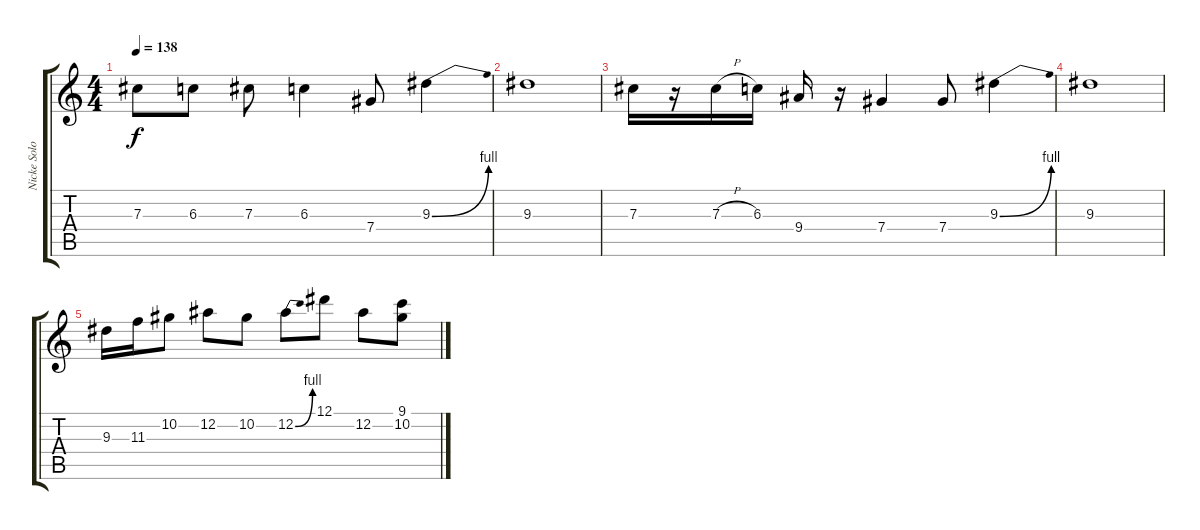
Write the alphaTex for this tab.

\track ("Nicke Solo (harmonics)" "Nicke Solo") {instrument distortionguitar}
\staff {score tabs}
\tuning (Eb4 Bb3 Gb3 Db3 Ab2 Eb2) {hide}
\ts (4 4)
\tempo 138
\clef g2
\ks c
7.3.8{dy f} 6.3.8 7.3.8 6.3.4 7.4.8 9.3{be (bend 0 0 60 4)}.4 |
9.3.1 |
7.3.16 r.16 7.3{h}.16 6.3.16 9.4.16 r.16 7.4.4 7.4.8 9.3{be (bend 0 0 60 4)}.4 |
9.3.1 |
9.3.16 11.3.16 10.2.8 12.2.8 10.2.8 12.2{be (bend 0 0 60 4)}.8 12.1.8 12.2.8 (9.1 10.2).8
